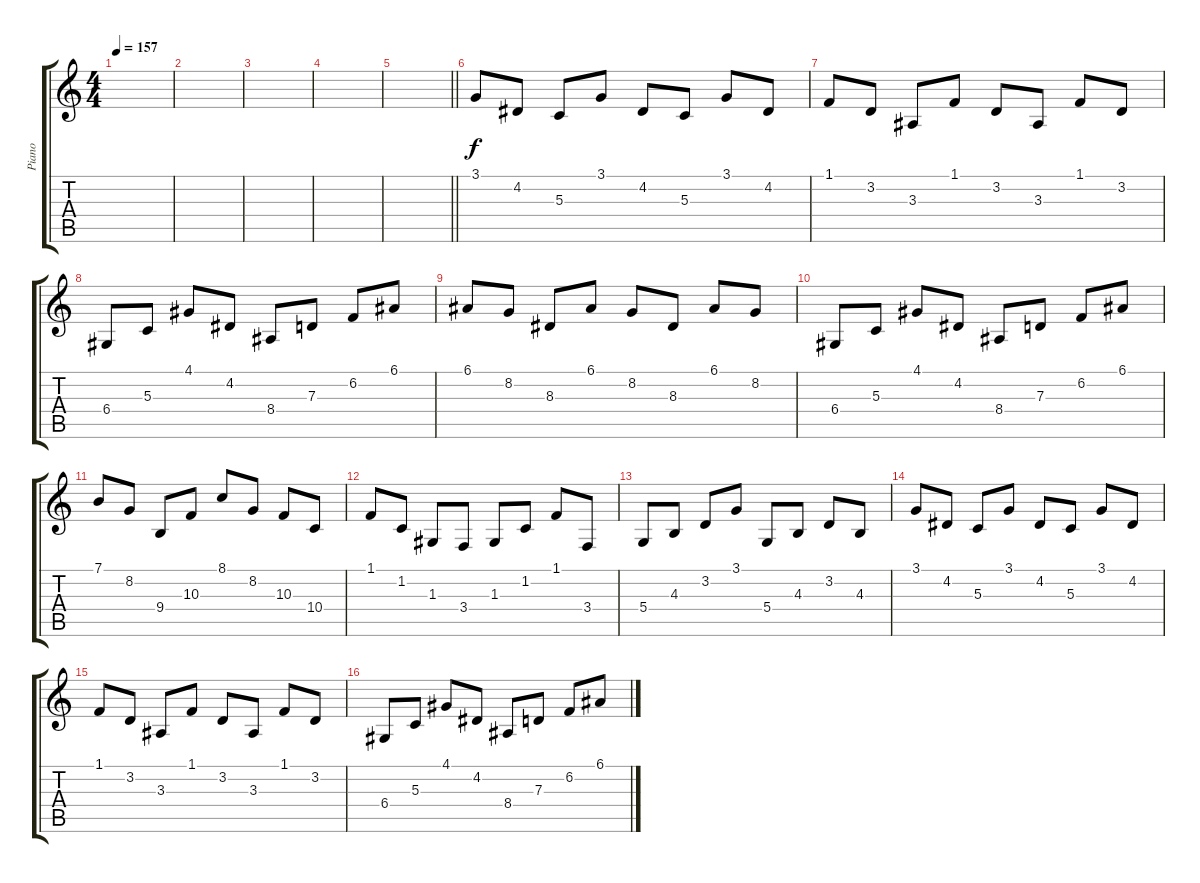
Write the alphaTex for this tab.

\track ("Piano" "Piano") {instrument acousticgrandpiano}
\staff {score tabs}
\tuning (E4 B3 G3 D3 A2 D2) {hide}
\ts (4 4)
\tempo 157
\clef g2
\ks c
|
|
|
|
\barLineRight lightlight
|
3.1.8 4.2.8 5.3.8 3.1.8 4.2.8 5.3.8 3.1.8 4.2.8 |
1.1.8 3.2.8 3.3.8 1.1.8 3.2.8 3.3.8 1.1.8 3.2.8 |
6.4.8 5.3.8 4.1.8 4.2.8 8.4.8 7.3.8 6.2.8 6.1.8 |
6.1.8 8.2.8 8.3.8 6.1.8 8.2.8 8.3.8 6.1.8 8.2.8 |
6.4.8 5.3.8 4.1.8 4.2.8 8.4.8 7.3.8 6.2.8 6.1.8 |
7.1.8 8.2.8 9.4.8 10.3.8 8.1.8 8.2.8 10.3.8 10.4.8 |
1.1.8 1.2.8 1.3.8 3.4.8 1.3.8 1.2.8 1.1.8 3.4.8 |
5.4.8 4.3.8 3.2.8 3.1.8 5.4.8 4.3.8 3.2.8 4.3.8 |
3.1.8 4.2.8 5.3.8 3.1.8 4.2.8 5.3.8 3.1.8 4.2.8 |
1.1.8 3.2.8 3.3.8 1.1.8 3.2.8 3.3.8 1.1.8 3.2.8 |
6.4.8 5.3.8 4.1.8 4.2.8 8.4.8 7.3.8 6.2.8 6.1.8
